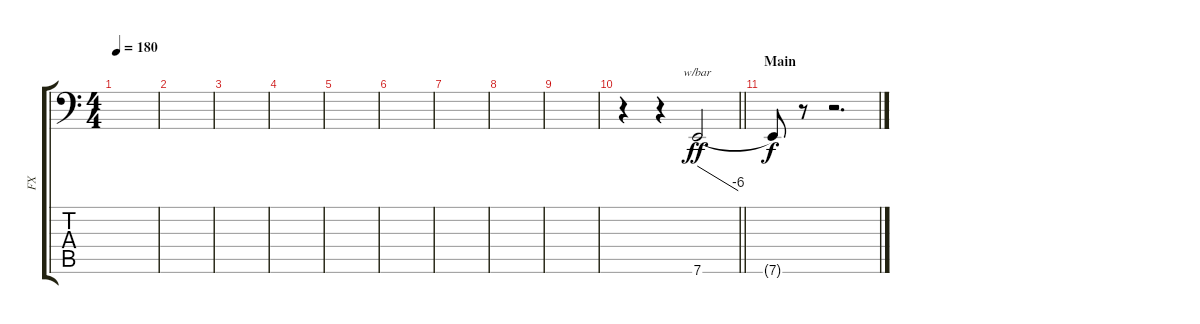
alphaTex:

\track ("FX" "FX") {instrument reversecymbal}
\staff {score tabs}
\tuning (B3 Gb3 D3 A2 E2 A1) {hide}
\ts (4 4)
\tempo 180
\clef f4
\ks c
|
|
|
|
|
|
|
|
|
\barLineRight lightlight
r.4 r.4 7.6.2{tbe (dive default 0 0 60 -24) dy ff instrument whistle} |
\section ("" "Main")
7.6{t}.8{dy f} r.8 r.2{d}
